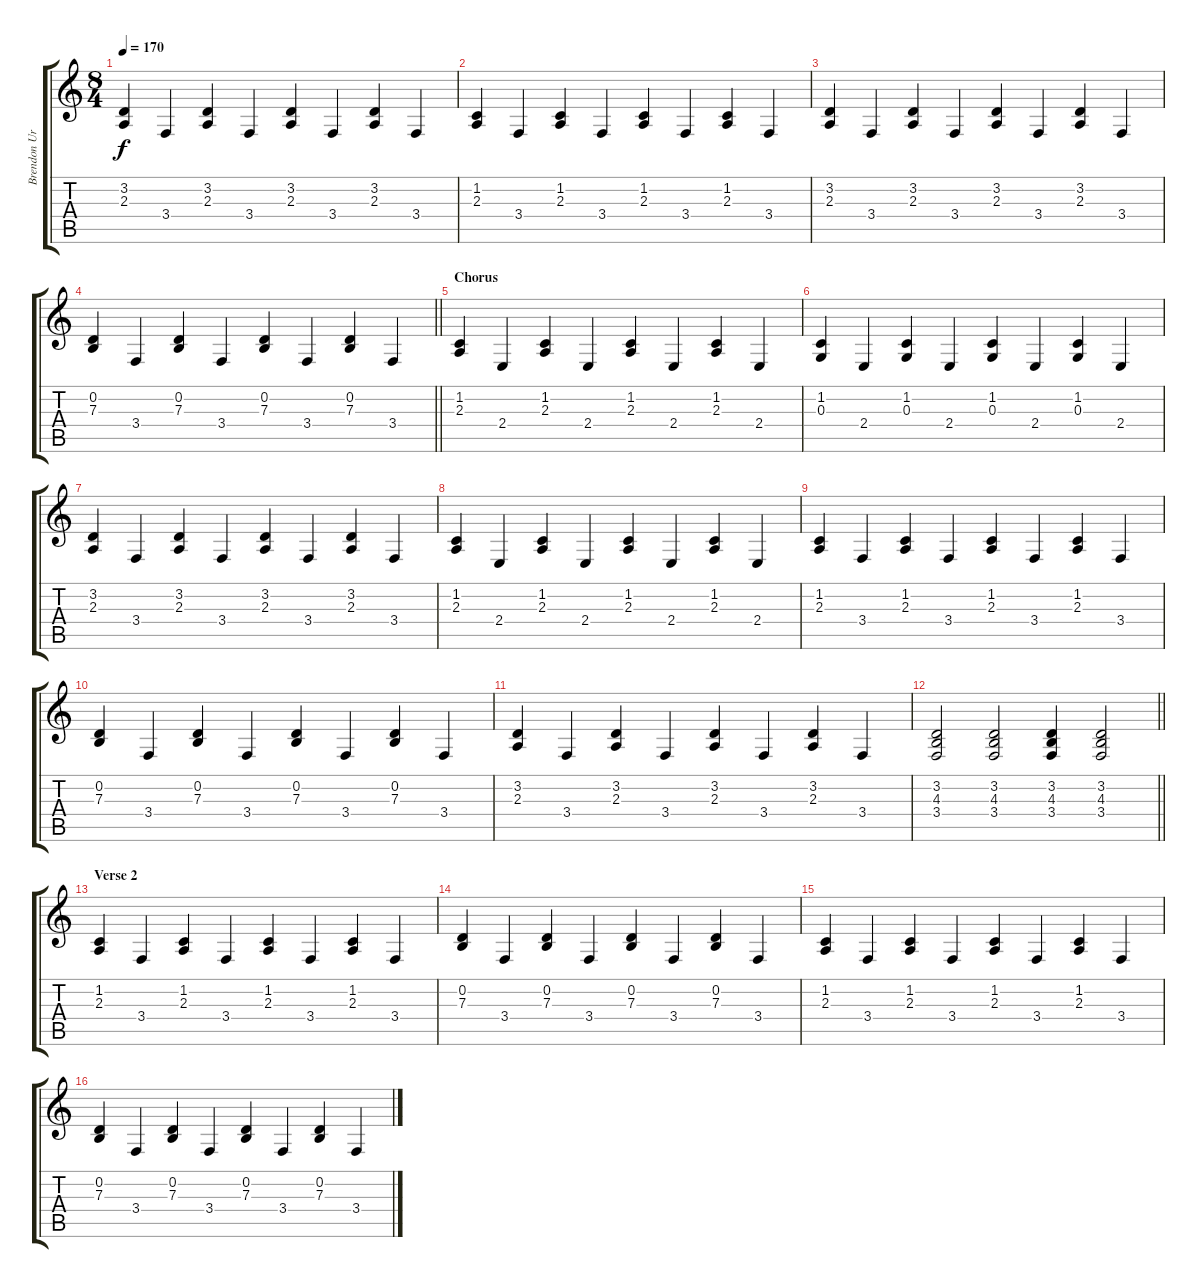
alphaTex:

\track ("Brendon Urie" "Brendon Ur") {instrument brightacousticpiano}
\staff {score tabs}
\tuning (E4 B3 G3 D3 A2 E2) {hide}
\ts (8 4)
\tempo 170
\clef g2
\ks c
(3.2 2.3).4{dy f} 3.4.4 (3.2 2.3).4 3.4.4 (3.2 2.3).4 3.4.4 (3.2 2.3).4 3.4.4 |
(1.2 2.3).4 3.4.4 (1.2 2.3).4 3.4.4 (1.2 2.3).4 3.4.4 (1.2 2.3).4 3.4.4 |
(3.2 2.3).4 3.4.4 (3.2 2.3).4 3.4.4 (3.2 2.3).4 3.4.4 (3.2 2.3).4 3.4.4 |
\barLineRight lightlight
(0.2 7.3).4 3.4.4 (0.2 7.3).4 3.4.4 (0.2 7.3).4 3.4.4 (0.2 7.3).4 3.4.4 |
\section ("" "Chorus")
(1.2 2.3).4 2.4.4 (1.2 2.3).4 2.4.4 (1.2 2.3).4 2.4.4 (1.2 2.3).4 2.4.4 |
(1.2 0.3).4 2.4.4 (1.2 0.3).4 2.4.4 (1.2 0.3).4 2.4.4 (1.2 0.3).4 2.4.4 |
(3.2 2.3).4 3.4.4 (3.2 2.3).4 3.4.4 (3.2 2.3).4 3.4.4 (3.2 2.3).4 3.4.4 |
(1.2 2.3).4 2.4.4 (1.2 2.3).4 2.4.4 (1.2 2.3).4 2.4.4 (1.2 2.3).4 2.4.4 |
(1.2 2.3).4 3.4.4 (1.2 2.3).4 3.4.4 (1.2 2.3).4 3.4.4 (1.2 2.3).4 3.4.4 |
(0.2 7.3).4 3.4.4 (0.2 7.3).4 3.4.4 (0.2 7.3).4 3.4.4 (0.2 7.3).4 3.4.4 |
(3.2 2.3).4 3.4.4 (3.2 2.3).4 3.4.4 (3.2 2.3).4 3.4.4 (3.2 2.3).4 3.4.4 |
\barLineRight lightlight
(3.2 4.3 3.4).2 (3.2 4.3 3.4).2 (3.2 4.3 3.4).4 (3.2 4.3 3.4).2 |
\section ("" "Verse 2")
(1.2 2.3).4 3.4.4 (1.2 2.3).4 3.4.4 (1.2 2.3).4 3.4.4 (1.2 2.3).4 3.4.4 |
(0.2 7.3).4 3.4.4 (0.2 7.3).4 3.4.4 (0.2 7.3).4 3.4.4 (0.2 7.3).4 3.4.4 |
(1.2 2.3).4 3.4.4 (1.2 2.3).4 3.4.4 (1.2 2.3).4 3.4.4 (1.2 2.3).4 3.4.4 |
(0.2 7.3).4 3.4.4 (0.2 7.3).4 3.4.4 (0.2 7.3).4 3.4.4 (0.2 7.3).4 3.4.4
